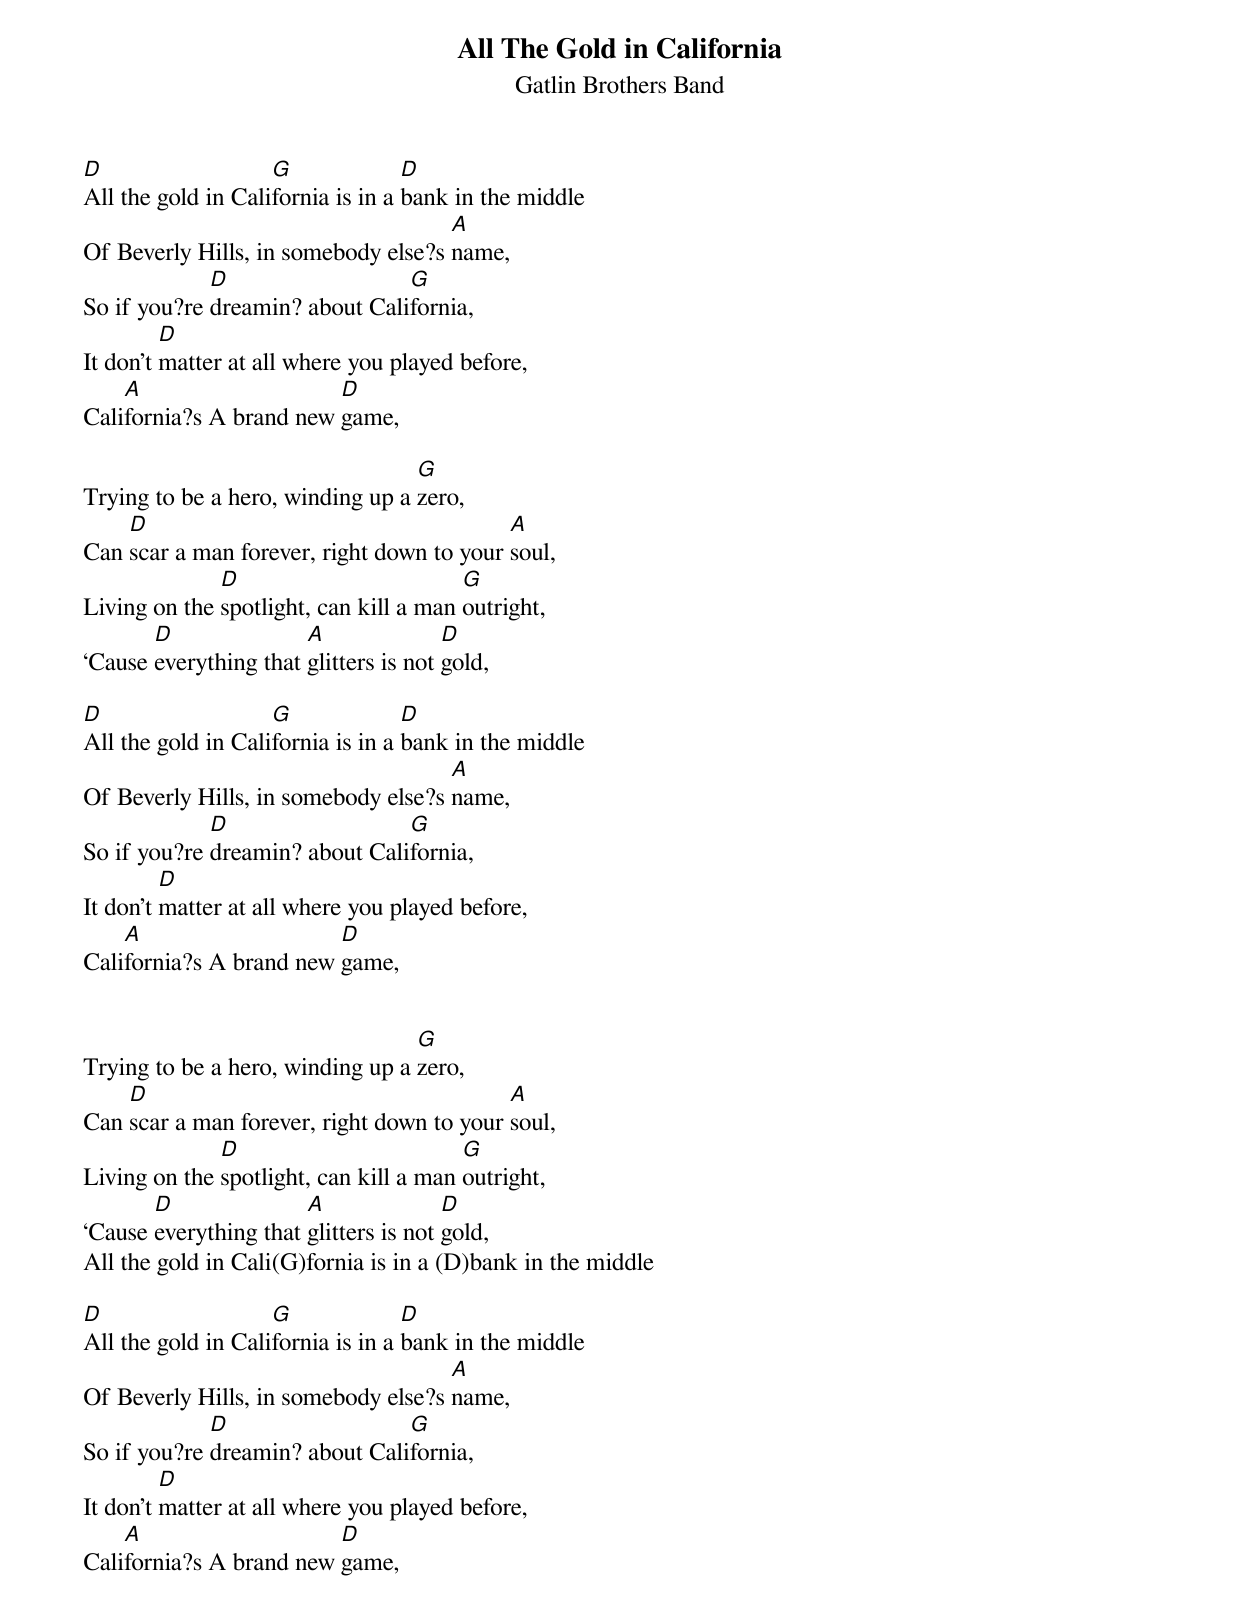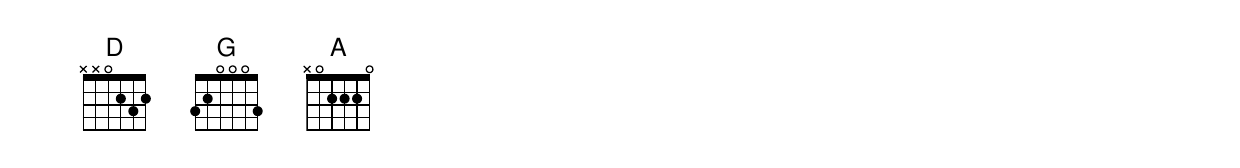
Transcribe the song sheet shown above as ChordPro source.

{title: All The Gold in California }
{subtitle: Gatlin Brothers Band}


[D]All the gold in Cali[G]fornia is in a [D]bank in the middle
Of Beverly Hills, in somebody else?s [A]name,
So if you?re [D]dreamin? about Cali[G]fornia,
It don’t [D]matter at all where you played before,
Cali[A]fornia?s A brand new [D]game,

Trying to be a hero, winding up a [G]zero,
Can [D]scar a man forever, right down to your [A]soul,
Living on the [D]spotlight, can kill a man [G]outright,
‘Cause [D]everything that [A]glitters is not [D]gold,

[D]All the gold in Cali[G]fornia is in a [D]bank in the middle
Of Beverly Hills, in somebody else?s [A]name,
So if you?re [D]dreamin? about Cali[G]fornia,
It don’t [D]matter at all where you played before,
Cali[A]fornia?s A brand new [D]game,


Trying to be a hero, winding up a [G]zero,
Can [D]scar a man forever, right down to your [A]soul,
Living on the [D]spotlight, can kill a man [G]outright,
‘Cause [D]everything that [A]glitters is not [D]gold,
All the gold in Cali(G)fornia is in a (D)bank in the middle

[D]All the gold in Cali[G]fornia is in a [D]bank in the middle
Of Beverly Hills, in somebody else?s [A]name,
So if you?re [D]dreamin? about Cali[G]fornia,
It don’t [D]matter at all where you played before,
Cali[A]fornia?s A brand new [D]game,

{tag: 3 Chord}
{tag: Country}
